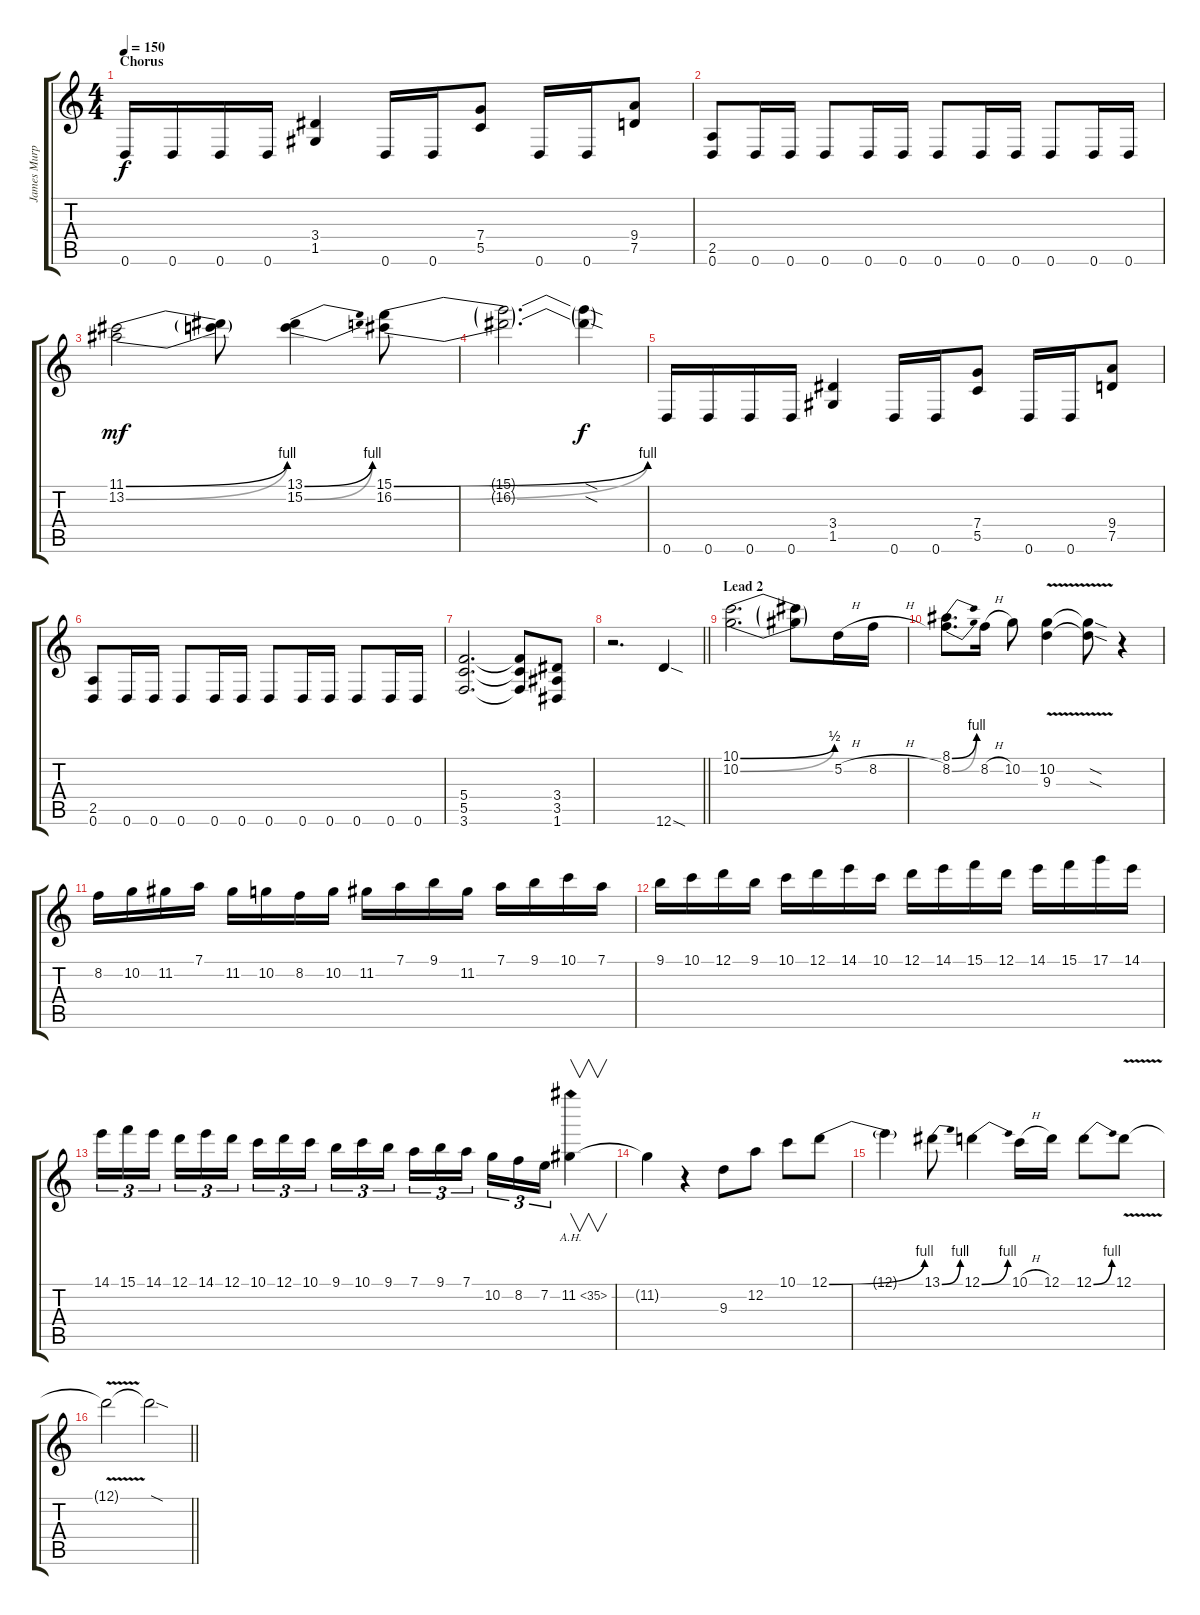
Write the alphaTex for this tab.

\track ("James Murphy" "James Murp") {instrument distortionguitar}
\staff {score tabs}
\tuning (D4 A3 F3 C3 G2 D2) {hide}
\ts (4 4)
\section ("" "Chorus")
\tempo 150
\clef g2
\ks c
0.6.16{dy f} 0.6.16 0.6.16 0.6.16 (3.4 1.5).4 0.6.16 0.6.16 (7.4 5.5).8 0.6.16 0.6.16 (9.4 7.5).8 |
(2.5 0.6).8 0.6.16 0.6.16 0.6.8 0.6.16 0.6.16 0.6.8 0.6.16 0.6.16 0.6.8 0.6.16 0.6.16 |
(11.1{be (bend 0 0 60 4)} 13.2{be (bend 0 0 60 4)}).2{dy mf} (11.1{t} 13.2{t}).8 (13.1{be (bend 0 0 60 4)} 15.2{be (bend 0 0 60 4)}).4 (15.1{be (bend 0 0 60 4)} 16.2{be (bend 0 0 60 4)}).8 |
(15.1{t} 16.2{t}).2{d} (15.1{sod t} 16.2{sod t}).4{dy f} |
0.6.16 0.6.16 0.6.16 0.6.16 (3.4 1.5).4 0.6.16 0.6.16 (7.4 5.5).8 0.6.16 0.6.16 (9.4 7.5).8 |
(2.5 0.6).8 0.6.16 0.6.16 0.6.8 0.6.16 0.6.16 0.6.8 0.6.16 0.6.16 0.6.8 0.6.16 0.6.16 |
(5.4 5.5 3.6).2{d} (5.4{t} 5.5{t} 3.6{t}).8 (3.4 3.5 1.6).8 |
\barLineRight lightlight
r.2{d} 12.6{sod}.4 |
\section ("" "Lead 2")
(10.1{be (bend 0 0 60 2)} 10.2{be (bend 0 0 60 2)}).2{d} (10.1{t} 10.2{t}).8 5.2{h}.16 8.2{h}.16 |
(8.1{be (bend 0 0 60 4)} 8.2{be (bend 0 0 60 4)}).8{d} 8.2{h}.16 10.2.8 (10.2 9.3{v}).4 (10.2{sod t} 9.3{sod t}).8 r.4 |
8.2.16 10.2.16 11.2.16 7.1.16 11.2.16 10.2.16 8.2.16 10.2.16 11.2.16 7.1.16 9.1.16 11.2.16 7.1.16 9.1.16 10.1.16 7.1.16 |
9.1.16 10.1.16 12.1.16 9.1.16 10.1.16 12.1.16 14.1.16 10.1.16 12.1.16 14.1.16 15.1.16 12.1.16 14.1.16 15.1.16 17.1.16 14.1.16 |
14.1.16{tu (3 2)} 15.1.16{tu (3 2)} 14.1.16{tu (3 2) beam splitsecondary} 12.1.16{tu (3 2)} 14.1.16{tu (3 2)} 12.1.16{tu (3 2)} 10.1.16{tu (3 2)} 12.1.16{tu (3 2)} 10.1.16{tu (3 2) beam splitsecondary} 9.1.16{tu (3 2)} 10.1.16{tu (3 2)} 9.1.16{tu (3 2)} 7.1.16{tu (3 2)} 9.1.16{tu (3 2)} 7.1.16{tu (3 2) beam splitsecondary} 10.2.16{tu (3 2)} 8.2.16{tu (3 2)} 7.2.16{tu (3 2)} 11.2{ah 24}.4{v} |
11.2{t}.4 r.4 9.3.8 12.2.8 10.1.8 12.1{be (bend 0 0 60 4)}.8 |
12.1{t}.4 13.1{be (bend 0 0 60 4)}.8 12.1{be (bend 0 0 60 4)}.4 10.1{h}.16 12.1.16 12.1{be (bend 0 0 60 4)}.8 12.1{v}.8 |
\barLineRight lightlight
12.1{t}.2 12.1{sod t}.2
